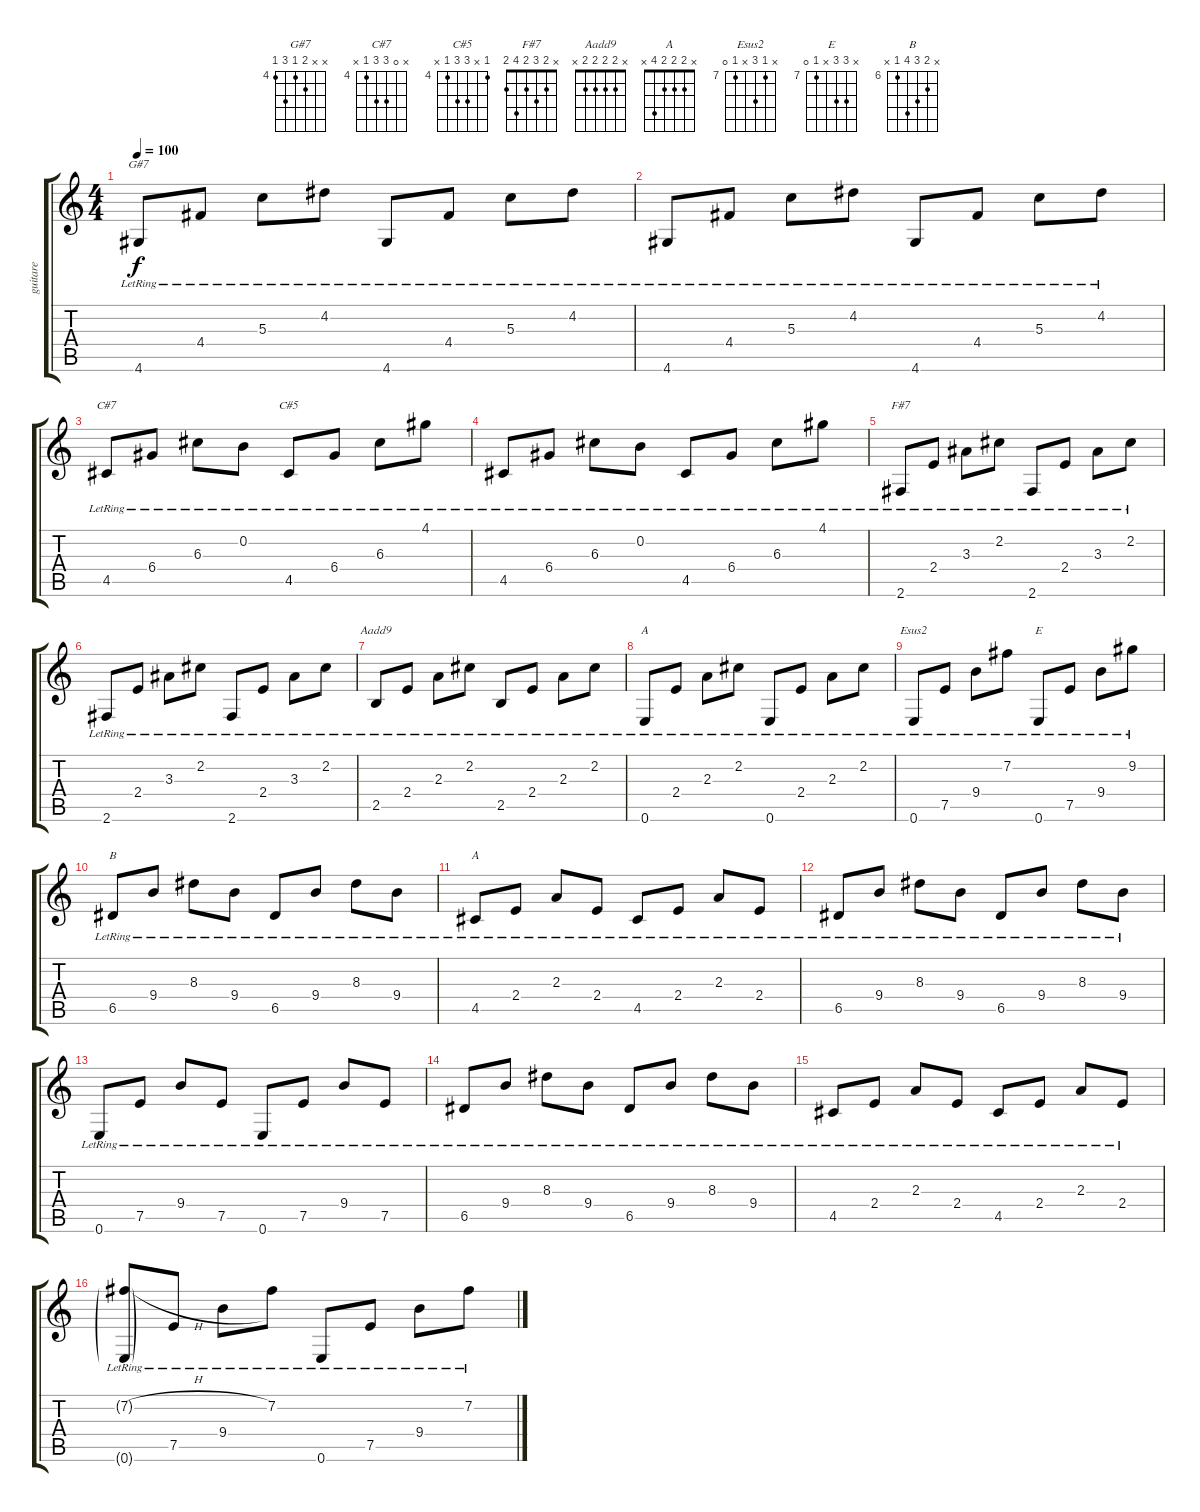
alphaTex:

\track ("guitare" "guitare") {instrument acousticguitarnylon}
\staff {score tabs}
\tuning (E4 B3 G3 D3 A2 E2) {hide}
\chord ("G#7" x x 5 4 6 4) {firstfret 4}
\chord ("C#7" x 0 6 6 4 x) {firstfret 4}
\chord ("C#5" 4 x 6 6 4 x) {firstfret 4}
\chord ("F#7" x 2 3 2 4 2)
\chord ("Aadd9" x 2 2 2 2 x)
\chord ("A" x 2 2 2 x 0)
\chord ("Esus2" x 7 9 x 7 0) {firstfret 7}
\chord ("E" x 9 9 x 7 0) {firstfret 7}
\chord ("B" x 7 8 9 6 x) {firstfret 6}
\chord ("A" x 2 2 2 4 x)
\ts (4 4)
\tempo 100
\clef g2
\ks c
4.6{lr}.8{ch "G#7" dy f} 4.4{lr}.8 5.3{lr}.8 4.2{lr}.8 4.6{lr}.8 4.4{lr}.8 5.3{lr}.8 4.2{lr}.8 |
4.6{lr}.8 4.4{lr}.8 5.3{lr}.8 4.2{lr}.8 4.6{lr}.8 4.4{lr}.8 5.3{lr}.8 4.2{lr}.8 |
4.5{lr}.8{ch "C#7"} 6.4{lr}.8 6.3{lr}.8 0.2{lr}.8 4.5{lr}.8{ch "C#5"} 6.4{lr}.8 6.3{lr}.8 4.1{lr}.8 |
4.5{lr}.8 6.4{lr}.8 6.3{lr}.8 0.2{lr}.8 4.5{lr}.8 6.4{lr}.8 6.3{lr}.8 4.1{lr}.8 |
2.6{lr}.8{ch "F#7"} 2.4{lr}.8 3.3{lr}.8 2.2{lr}.8 2.6{lr}.8 2.4{lr}.8 3.3{lr}.8 2.2{lr}.8 |
2.6{lr}.8 2.4{lr}.8 3.3{lr}.8 2.2{lr}.8 2.6{lr}.8 2.4{lr}.8 3.3{lr}.8 2.2{lr}.8 |
2.5{lr}.8{ch "Aadd9"} 2.4{lr}.8 2.3{lr}.8 2.2{lr}.8 2.5{lr}.8 2.4{lr}.8 2.3{lr}.8 2.2{lr}.8 |
0.6{lr}.8{ch "A"} 2.4{lr}.8 2.3{lr}.8 2.2{lr}.8 0.6{lr}.8 2.4{lr}.8 2.3{lr}.8 2.2{lr}.8 |
0.6{lr}.8{ch "Esus2"} 7.5{lr}.8 9.4{lr}.8 7.2{lr}.8 0.6{lr}.8{ch "E"} 7.5{lr}.8 9.4{lr}.8 9.2{lr}.8 |
6.5{lr}.8{ch "B"} 9.4{lr}.8 8.3{lr}.8 9.4{lr}.8 6.5{lr}.8 9.4{lr}.8 8.3{lr}.8 9.4{lr}.8 |
4.5{lr}.8{ch "A"} 2.4{lr}.8 2.3{lr}.8 2.4{lr}.8 4.5{lr}.8 2.4{lr}.8 2.3{lr}.8 2.4{lr}.8 |
6.5{lr}.8 9.4{lr}.8 8.3{lr}.8 9.4{lr}.8 6.5{lr}.8 9.4{lr}.8 8.3{lr}.8 9.4{lr}.8 |
0.6{lr}.8 7.5{lr}.8 9.4{lr}.8 7.5{lr}.8 0.6{lr}.8 7.5{lr}.8 9.4{lr}.8 7.5{lr}.8 |
6.5{lr}.8 9.4{lr}.8 8.3{lr}.8 9.4{lr}.8 6.5{lr}.8 9.4{lr}.8 8.3{lr}.8 9.4{lr}.8 |
4.5{lr}.8 2.4{lr}.8 2.3{lr}.8 2.4{lr}.8 4.5{lr}.8 2.4{lr}.8 2.3{lr}.8 2.4{lr}.8 |
(7.2{h g} 0.6{g lr}).8 7.5{lr}.8 9.4{lr}.8 7.2{lr}.8 0.6{lr}.8 7.5{lr}.8 9.4{lr}.8 7.2{lr}.8
